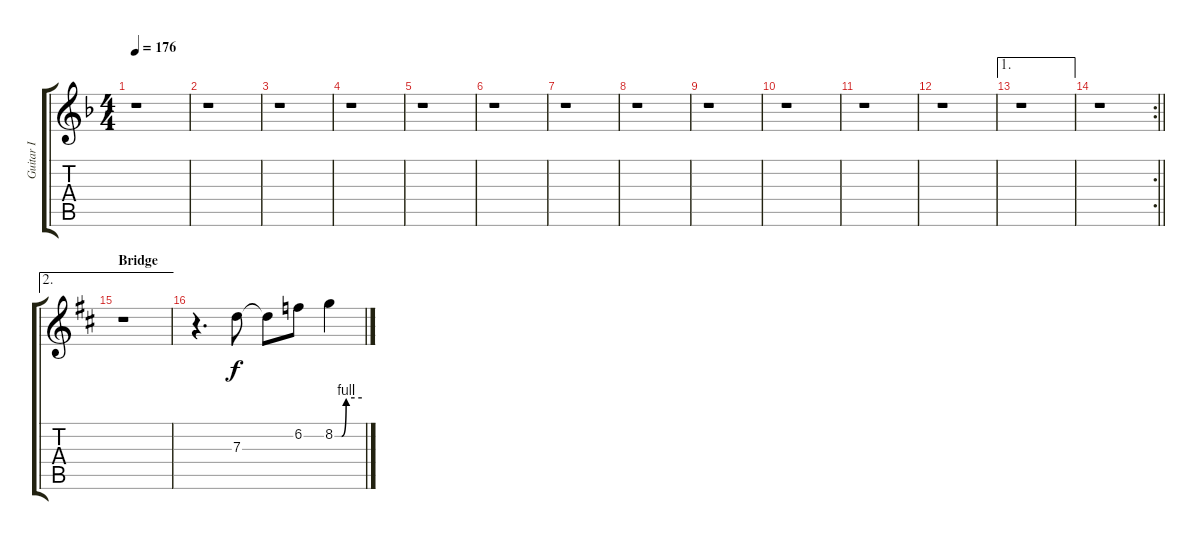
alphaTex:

\track ("Guitar I" "Guitar I") {instrument distortionguitar}
\staff {score tabs}
\tuning (E4 B3 G3 D3 A2 E2) {hide}
\ts (4 4)
\tempo 176
\clef g2
\ks f
r.1{dy f} |
r.1 |
r.1 |
r.1 |
r.1 |
r.1 |
r.1 |
r.1 |
r.1 |
r.1 |
r.1 |
r.1 |
\ae 1
r.1 |
\rc 2
\barLineRight lightlight
r.1 |
\ae 2
\section ("" "Bridge")
\ks d
r.1{volume 13 instrument distortionguitar} |
r.4{d} 7.3.8 7.3{t}.8 6.2.8 8.2{be (custom 0 0 15 0 25 4 60 4)}.4
